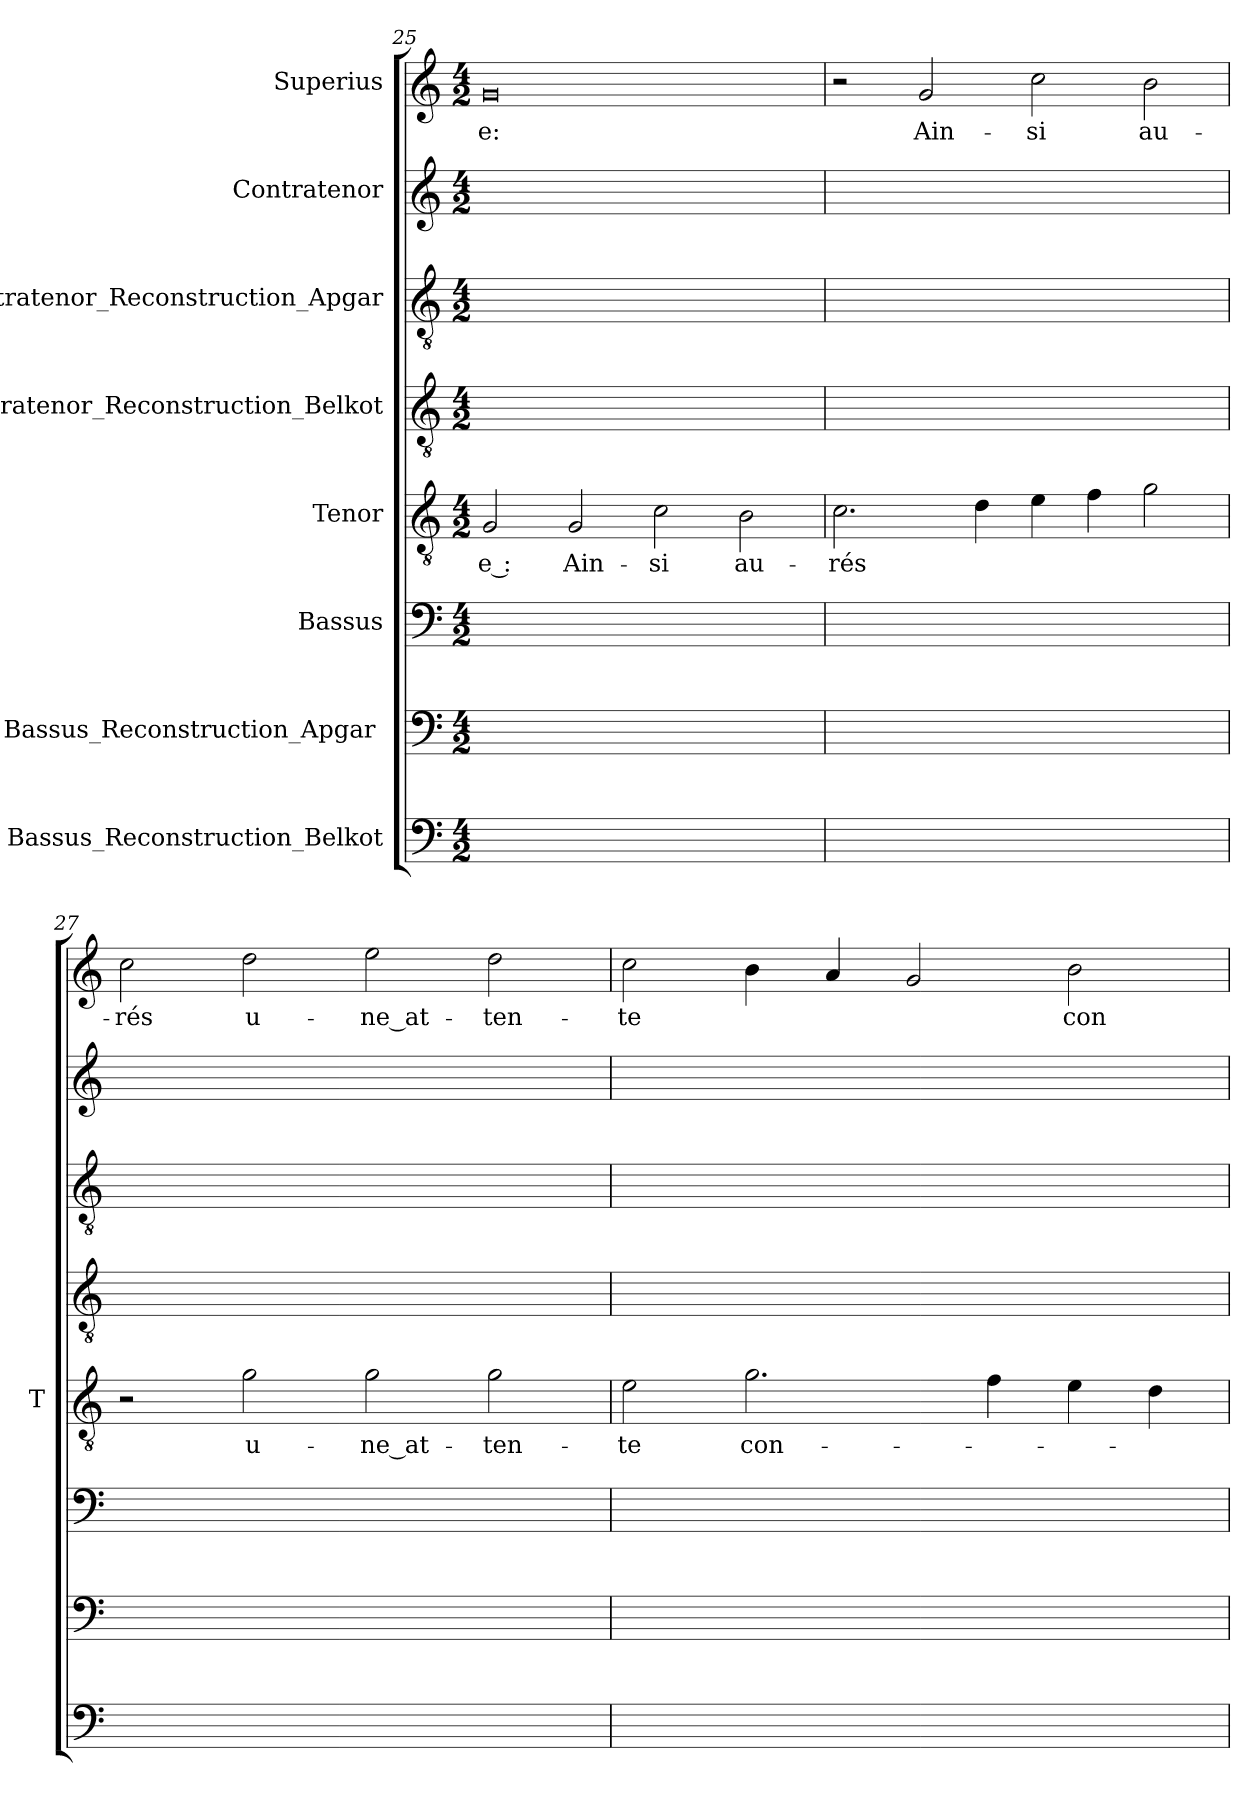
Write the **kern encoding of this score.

**kern	**kern	**kern	**kern	**text	**kern	**kern	**kern	**kern	**text
*part8	*part7	*part6	*part5	*part5	*part4	*part3	*part2	*part1	*part1
*staff8	*staff7	*staff6	*staff5	*staff5	*staff4	*staff3	*staff2	*staff1	*staff1
*I"Bassus_Reconstruction_Belkot	*I"Bassus_Reconstruction_Apgar 	*I"Bassus	*I"Tenor	*	*I"Contratenor_Reconstruction_Belkot	*I"Contratenor_Reconstruction_Apgar	*I"Contratenor	*I"Superius	*
*	*	*	*I'T	*	*	*	*	*	*
*clefF4	*clefF4	*clefF4	*clefGv2	*	*clefGv2	*clefGv2	*clefG2	*clefG2	*
*k[]	*k[]	*k[]	*k[]	*	*k[]	*k[]	*k[]	*k[]	*
*M4/2	*M4/2	*M4/2	*M4/2	*	*M4/2	*M4/2	*M4/2	*M4/2	*
=25	=25	=25	=25	=25	=25	=25	=25	=25	=25
0ryy	0ryy	0ryy	2G	-e :	0ryy	0ryy	0ryy	0g	-e:
.	.	.	2G	Ain-	.	.	.	.	.
.	.	.	2c	-si	.	.	.	.	.
.	.	.	2B	au-	.	.	.	.	.
=26	=26	=26	=26	=26	=26	=26	=26	=26	=26
0ryy	0ryy	0ryy	2.c	-rés	0ryy	0ryy	0ryy	2r	.
.	.	.	.	.	.	.	.	2g	Ain-
.	.	.	4d	.	.	.	.	.	.
.	.	.	4e	.	.	.	.	2cc	-si
.	.	.	4f	.	.	.	.	.	.
.	.	.	2g	.	.	.	.	2b	au-
=27	=27	=27	=27	=27	=27	=27	=27	=27	=27
0ryy	0ryy	0ryy	2r	.	0ryy	0ryy	0ryy	2cc	-rés
.	.	.	2g	u-	.	.	.	2dd	u-
.	.	.	2g	ne_at-	.	.	.	2ee	ne_at-
.	.	.	2g	ten-	.	.	.	2dd	ten-
=28	=28	=28	=28	=28	=28	=28	=28	=28	=28
0ryy	0ryy	0ryy	2e	-te	0ryy	0ryy	0ryy	2cc	-te
.	.	.	2.g	con-	.	.	.	4b	.
.	.	.	.	.	.	.	.	4a	.
.	.	.	.	.	.	.	.	2g	.
.	.	.	4f	.	.	.	.	.	.
.	.	.	4e	.	.	.	.	2b	con-
.	.	.	4d	.	.	.	.	.	.
=	=	=	=	=	=	=	=	=	=
*-	*-	*-	*-	*-	*-	*-	*-	*-	*-
